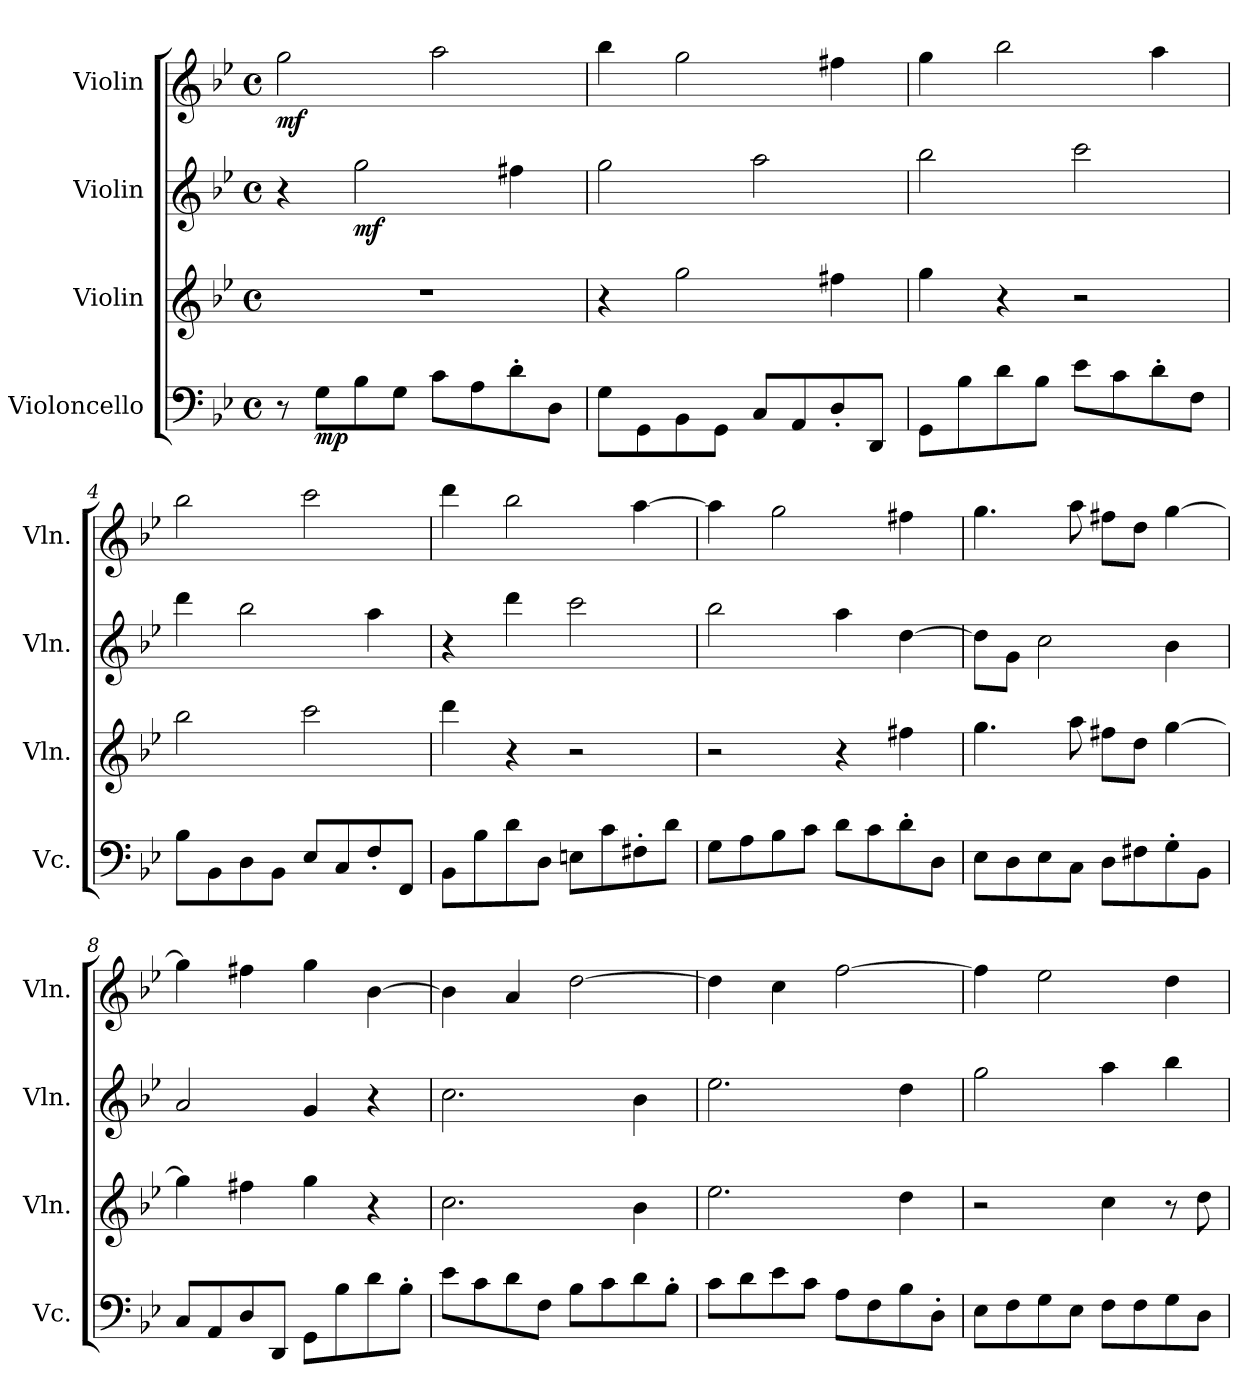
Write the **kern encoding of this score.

**kern	**dynam	**kern	**kern	**dynam	**kern	**dynam
*part4	*part4	*part3	*part2	*part2	*part1	*part1
*staff4	*staff4	*staff3	*staff2	*staff2	*staff1	*staff1
*I"Violoncello	*	*I"Violin	*I"Violin	*	*I"Violin	*
*I'Vc.	*	*I'Vln.	*I'Vln.	*	*I'Vln.	*
*clefF4	*	*clefG2	*clefG2	*	*clefG2	*
*k[b-e-]	*	*k[b-e-]	*k[b-e-]	*	*k[b-e-]	*
*M4/4	*	*M4/4	*M4/4	*	*M4/4	*
*met(c)	*	*met(c)	*met(c)	*	*met(c)	*
*MM128	*	*MM128	*MM128	*	*MM128	*
=1	=1	=1	=1	=1	=1	=1
!	!	!	!	!	!	!LO:DY:b
8r	.	1r	4r	.	2gg\	mf
!	!LO:DY:b	!	!	!	!	!
8G\L	mp	.	.	.	.	.
!	!	!	!	!LO:DY:b	!	!
8B-\	.	.	2gg\	mf	.	.
8G\J	.	.	.	.	.	.
8c\L	.	.	.	.	2aa\	.
8A\	.	.	.	.	.	.
8d'\	.	.	4ff#X\	.	.	.
8D\J	.	.	.	.	.	.
=2	=2	=2	=2	=2	=2	=2
8G\L	.	4r	2gg\	.	4bb-\	.
8GG\	.	.	.	.	.	.
8BB-\	.	2gg\	.	.	2gg\	.
8GG\J	.	.	.	.	.	.
8C/L	.	.	2aa\	.	.	.
8AA/	.	.	.	.	.	.
8D'/	.	4ff#X\	.	.	4ff#X\	.
8DD/J	.	.	.	.	.	.
=3	=3	=3	=3	=3	=3	=3
8GG\L	.	4gg\	2bb-\	.	4gg\	.
8B-\	.	.	.	.	.	.
8d\	.	4r	.	.	2bb-\	.
8B-\J	.	.	.	.	.	.
8e-\L	.	2r	2ccc\	.	.	.
8c\	.	.	.	.	.	.
8d'\	.	.	.	.	4aa\	.
8F\J	.	.	.	.	.	.
=4	=4	=4	=4	=4	=4	=4
8B-\L	.	2bb-\	4ddd\	.	2bb-\	.
8BB-\	.	.	.	.	.	.
8D\	.	.	2bb-\	.	.	.
8BB-\J	.	.	.	.	.	.
8E-/L	.	2ccc\	.	.	2ccc\	.
8C/	.	.	.	.	.	.
8F'/	.	.	4aa\	.	.	.
8FF/J	.	.	.	.	.	.
!!LO:LB:g=z
=5	=5	=5	=5	=5	=5	=5
8BB-\L	.	4ddd\	4r	.	4ddd\	.
8B-\	.	.	.	.	.	.
8d\	.	4r	4ddd\	.	2bb-\	.
8D\J	.	.	.	.	.	.
8En\L	.	2r	2ccc\	.	.	.
8c\	.	.	.	.	.	.
8F#X'\	.	.	.	.	[4aa\	.
8d\J	.	.	.	.	.	.
=6	=6	=6	=6	=6	=6	=6
8G\L	.	2r	2bb-\	.	4aa\]	.
8A\	.	.	.	.	.	.
8B-\	.	.	.	.	2gg\	.
8c\J	.	.	.	.	.	.
8d\L	.	4r	4aa\	.	.	.
8c\	.	.	.	.	.	.
8d'\	.	4ff#X\	[4dd\	.	4ff#X\	.
8D\J	.	.	.	.	.	.
=7	=7	=7	=7	=7	=7	=7
8E-\L	.	4.gg\	8dd\L]	.	4.gg\	.
8D\	.	.	8g\J	.	.	.
8E-\	.	.	2cc\	.	.	.
8C\J	.	8aa\	.	.	8aa\	.
8D\L	.	8ff#X\L	.	.	8ff#X\L	.
8F#X\	.	8dd\J	.	.	8dd\J	.
8G'\	.	[4gg\	4b-\	.	[4gg\	.
8BB-\J	.	.	.	.	.	.
=8	=8	=8	=8	=8	=8	=8
8C/L	.	4gg\]	2a/	.	4gg\]	.
8AA/	.	.	.	.	.	.
8D/	.	4ff#X\	.	.	4ff#X\	.
8DD/J	.	.	.	.	.	.
8GG\L	.	4gg\	4g/	.	4gg\	.
8B-\	.	.	.	.	.	.
8d\	.	4r	4r	.	[4b-\	.
8B-'\J	.	.	.	.	.	.
!!LO:PB:g=z
=9	=9	=9	=9	=9	=9	=9
8e-\L	.	2.cc\	2.cc\	.	4b-\]	.
8c\	.	.	.	.	.	.
8d\	.	.	.	.	4a/	.
8F\J	.	.	.	.	.	.
8B-\L	.	.	.	.	[2dd\	.
8c\	.	.	.	.	.	.
8d\	.	4b-\	4b-\	.	.	.
8B-'\J	.	.	.	.	.	.
=10	=10	=10	=10	=10	=10	=10
8c\L	.	2.ee-\	2.ee-\	.	4dd\]	.
8d\	.	.	.	.	.	.
8e-\	.	.	.	.	4cc\	.
8c\J	.	.	.	.	.	.
8A\L	.	.	.	.	[2ff\	.
8F\	.	.	.	.	.	.
8B-\	.	4dd\	4dd\	.	.	.
8D'\J	.	.	.	.	.	.
=11	=11	=11	=11	=11	=11	=11
8E-\L	.	2r	2gg\	.	4ff\]	.
8F\	.	.	.	.	.	.
8G\	.	.	.	.	2ee-\	.
8E-\J	.	.	.	.	.	.
8F\L	.	4cc\	4aa\	.	.	.
8F\	.	.	.	.	.	.
8G\	.	8r	4bb-\	.	4dd\	.
8D\J	.	8dd\	.	.	.	.
=	=	=	=	=	=	=
*-	*-	*-	*-	*-	*-	*-
